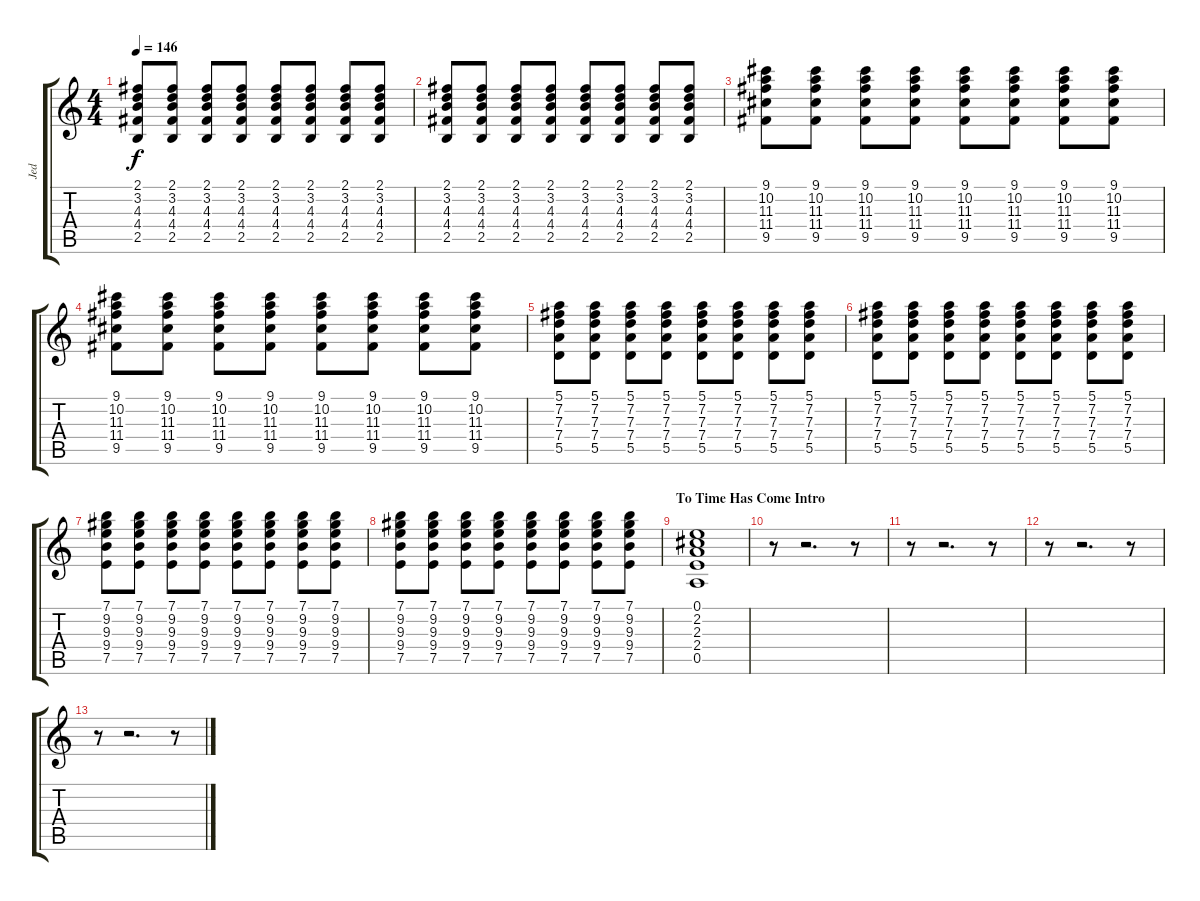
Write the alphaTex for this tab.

\track ("Jed" "Jed") {instrument overdrivenguitar}
\staff {score tabs}
\tuning (E4 B3 G3 D3 A2 E2) {hide}
\ts (4 4)
\tempo 146
\clef g2
\ks c
(2.1 3.2 4.3 4.4 2.5).8{dy f} (2.1 3.2 4.3 4.4 2.5).8 (2.1 3.2 4.3 4.4 2.5).8 (2.1 3.2 4.3 4.4 2.5).8 (2.1 3.2 4.3 4.4 2.5).8 (2.1 3.2 4.3 4.4 2.5).8 (2.1 3.2 4.3 4.4 2.5).8 (2.1 3.2 4.3 4.4 2.5).8 |
(2.1 3.2 4.3 4.4 2.5).8 (2.1 3.2 4.3 4.4 2.5).8 (2.1 3.2 4.3 4.4 2.5).8 (2.1 3.2 4.3 4.4 2.5).8 (2.1 3.2 4.3 4.4 2.5).8 (2.1 3.2 4.3 4.4 2.5).8 (2.1 3.2 4.3 4.4 2.5).8 (2.1 3.2 4.3 4.4 2.5).8 |
(9.1 10.2 11.3 11.4 9.5).8 (9.1 10.2 11.3 11.4 9.5).8 (9.1 10.2 11.3 11.4 9.5).8 (9.1 10.2 11.3 11.4 9.5).8 (9.1 10.2 11.3 11.4 9.5).8 (9.1 10.2 11.3 11.4 9.5).8 (9.1 10.2 11.3 11.4 9.5).8 (9.1 10.2 11.3 11.4 9.5).8 |
(9.1 10.2 11.3 11.4 9.5).8 (9.1 10.2 11.3 11.4 9.5).8 (9.1 10.2 11.3 11.4 9.5).8 (9.1 10.2 11.3 11.4 9.5).8 (9.1 10.2 11.3 11.4 9.5).8 (9.1 10.2 11.3 11.4 9.5).8 (9.1 10.2 11.3 11.4 9.5).8 (9.1 10.2 11.3 11.4 9.5).8 |
(5.1 7.2 7.3 7.4 5.5).8 (5.1 7.2 7.3 7.4 5.5).8 (5.1 7.2 7.3 7.4 5.5).8 (5.1 7.2 7.3 7.4 5.5).8 (5.1 7.2 7.3 7.4 5.5).8 (5.1 7.2 7.3 7.4 5.5).8 (5.1 7.2 7.3 7.4 5.5).8 (5.1 7.2 7.3 7.4 5.5).8 |
(5.1 7.2 7.3 7.4 5.5).8 (5.1 7.2 7.3 7.4 5.5).8 (5.1 7.2 7.3 7.4 5.5).8 (5.1 7.2 7.3 7.4 5.5).8 (5.1 7.2 7.3 7.4 5.5).8 (5.1 7.2 7.3 7.4 5.5).8 (5.1 7.2 7.3 7.4 5.5).8 (5.1 7.2 7.3 7.4 5.5).8 |
(7.1 9.2 9.3 9.4 7.5).8 (7.1 9.2 9.3 9.4 7.5).8 (7.1 9.2 9.3 9.4 7.5).8 (7.1 9.2 9.3 9.4 7.5).8 (7.1 9.2 9.3 9.4 7.5).8 (7.1 9.2 9.3 9.4 7.5).8 (7.1 9.2 9.3 9.4 7.5).8 (7.1 9.2 9.3 9.4 7.5).8 |
(7.1 9.2 9.3 9.4 7.5).8 (7.1 9.2 9.3 9.4 7.5).8 (7.1 9.2 9.3 9.4 7.5).8 (7.1 9.2 9.3 9.4 7.5).8 (7.1 9.2 9.3 9.4 7.5).8 (7.1 9.2 9.3 9.4 7.5).8 (7.1 9.2 9.3 9.4 7.5).8 (7.1 9.2 9.3 9.4 7.5).8 |
\section ("" "To Time Has Come Intro")
(0.1 2.2 2.3 2.4 0.5).1 |
r.8 r.2{d} r.8 |
r.8 r.2{d} r.8 |
r.8 r.2{d} r.8 |
r.8 r.2{d} r.8
